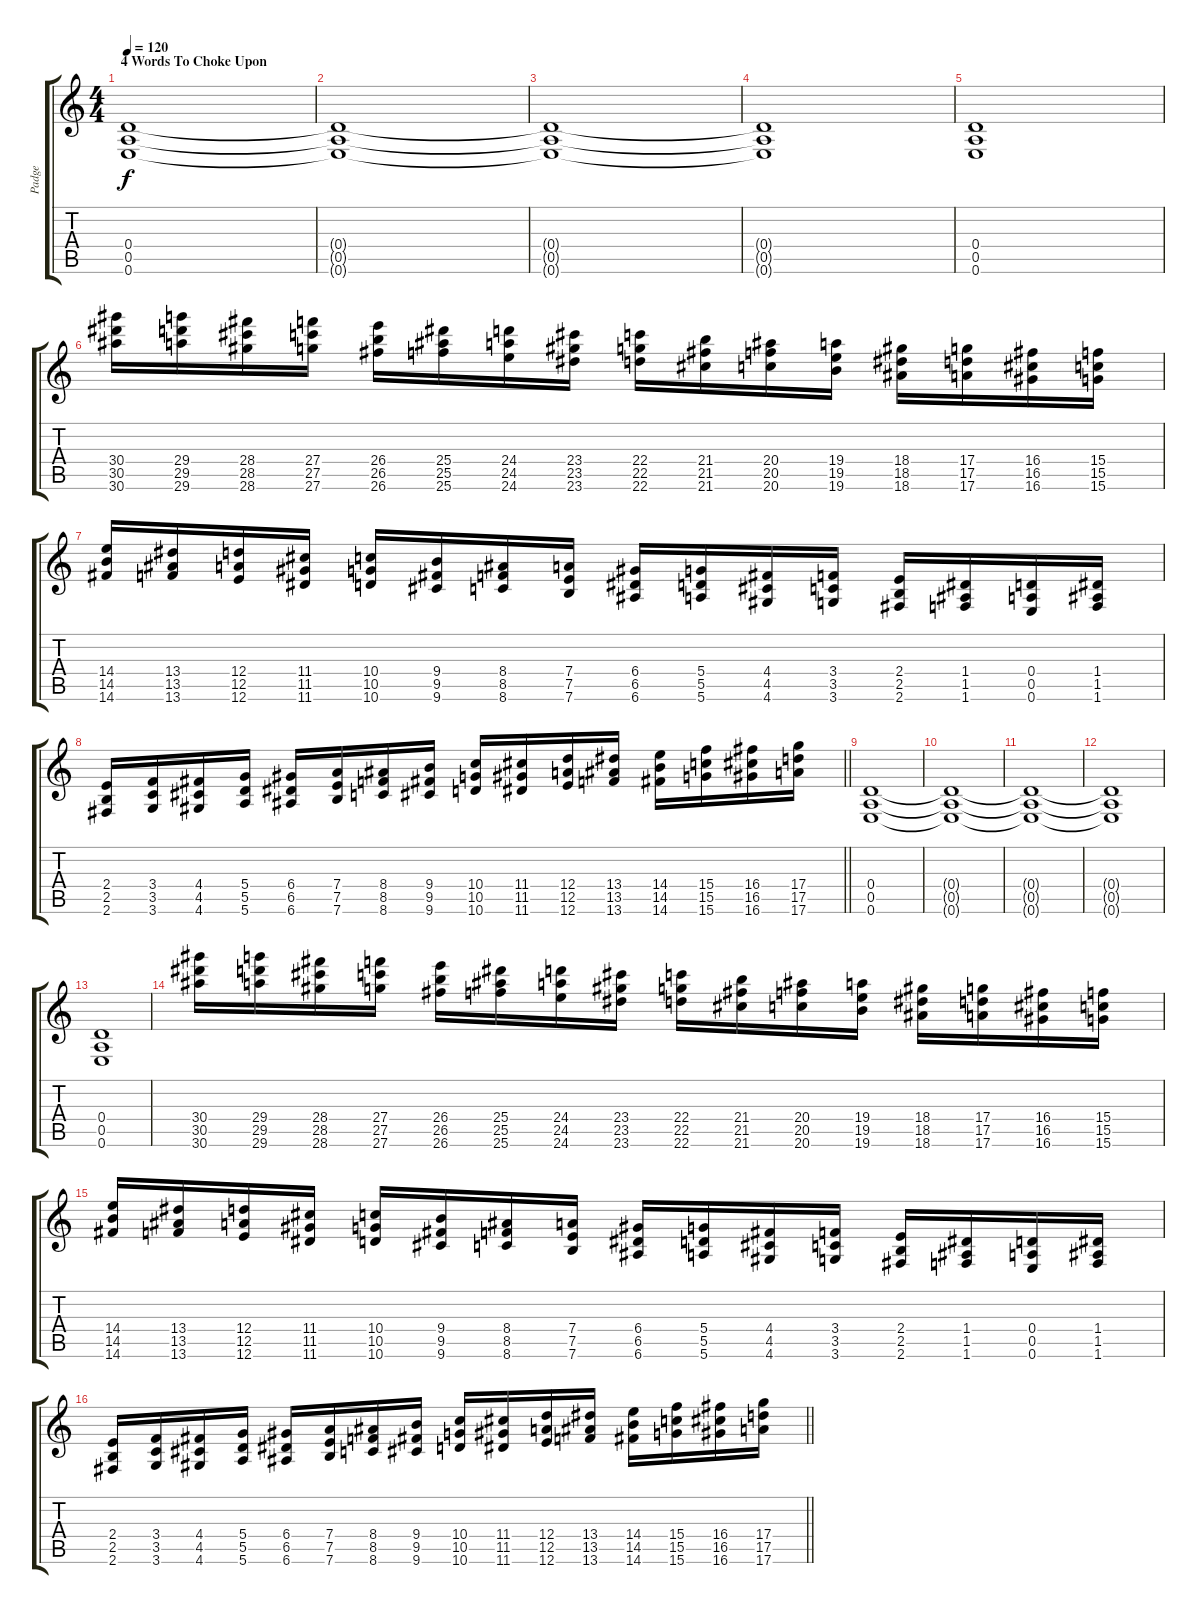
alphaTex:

\track ("Padge" "Padge") {instrument distortionguitar}
\staff {score tabs}
\tuning (E4 B3 G3 D3 A2 E2) {hide}
\ts (4 4)
\section ("" "4 Words To Choke Upon")
\tempo 120
\tempo 149
\tempo 120
\clef g2
\ks c
(0.4 0.5 0.6).1{dy f balance 0 instrument distortionguitar} |
(0.4{t} 0.5{t} 0.6{t}).1 |
(0.4{t} 0.5{t} 0.6{t}).1 |
(0.4{t} 0.5{t} 0.6{t}).1 |
(0.4 0.5 0.6).1 |
(30.4 30.5 30.6).16{instrument guitarfretnoise} (29.4 29.5 29.6).16 (28.4 28.5 28.6).16 (27.4 27.5 27.6).16 (26.4 26.5 26.6).16 (25.4 25.5 25.6).16 (24.4 24.5 24.6).16 (23.4 23.5 23.6).16 (22.4 22.5 22.6).16 (21.4 21.5 21.6).16 (20.4 20.5 20.6).16 (19.4 19.5 19.6).16 (18.4 18.5 18.6).16 (17.4 17.5 17.6).16 (16.4 16.5 16.6).16 (15.4 15.5 15.6).16 |
(14.4 14.5 14.6).16 (13.4 13.5 13.6).16 (12.4 12.5 12.6).16 (11.4 11.5 11.6).16 (10.4 10.5 10.6).16 (9.4 9.5 9.6).16 (8.4 8.5 8.6).16 (7.4 7.5 7.6).16 (6.4 6.5 6.6).16 (5.4 5.5 5.6).16 (4.4 4.5 4.6).16 (3.4 3.5 3.6).16 (2.4 2.5 2.6).16 (1.4 1.5 1.6).16 (0.4 0.5 0.6).16 (1.4 1.5 1.6).16 |
\barLineRight lightlight
(2.4 2.5 2.6).16 (3.4 3.5 3.6).16 (4.4 4.5 4.6).16 (5.4 5.5 5.6).16 (6.4 6.5 6.6).16 (7.4 7.5 7.6).16 (8.4 8.5 8.6).16 (9.4 9.5 9.6).16 (10.4 10.5 10.6).16 (11.4 11.5 11.6).16 (12.4 12.5 12.6).16 (13.4 13.5 13.6).16 (14.4 14.5 14.6).16 (15.4 15.5 15.6).16 (16.4 16.5 16.6).16 (17.4 17.5 17.6).16 |
(0.4 0.5 0.6).1{instrument distortionguitar} |
(0.4{t} 0.5{t} 0.6{t}).1 |
(0.4{t} 0.5{t} 0.6{t}).1 |
(0.4{t} 0.5{t} 0.6{t}).1 |
(0.4 0.5 0.6).1 |
(30.4 30.5 30.6).16{instrument guitarfretnoise} (29.4 29.5 29.6).16 (28.4 28.5 28.6).16 (27.4 27.5 27.6).16 (26.4 26.5 26.6).16 (25.4 25.5 25.6).16 (24.4 24.5 24.6).16 (23.4 23.5 23.6).16 (22.4 22.5 22.6).16 (21.4 21.5 21.6).16 (20.4 20.5 20.6).16 (19.4 19.5 19.6).16 (18.4 18.5 18.6).16 (17.4 17.5 17.6).16 (16.4 16.5 16.6).16 (15.4 15.5 15.6).16 |
(14.4 14.5 14.6).16 (13.4 13.5 13.6).16 (12.4 12.5 12.6).16 (11.4 11.5 11.6).16 (10.4 10.5 10.6).16 (9.4 9.5 9.6).16 (8.4 8.5 8.6).16 (7.4 7.5 7.6).16 (6.4 6.5 6.6).16 (5.4 5.5 5.6).16 (4.4 4.5 4.6).16 (3.4 3.5 3.6).16 (2.4 2.5 2.6).16 (1.4 1.5 1.6).16 (0.4 0.5 0.6).16 (1.4 1.5 1.6).16 |
\barLineRight lightlight
(2.4 2.5 2.6).16 (3.4 3.5 3.6).16 (4.4 4.5 4.6).16 (5.4 5.5 5.6).16 (6.4 6.5 6.6).16 (7.4 7.5 7.6).16 (8.4 8.5 8.6).16 (9.4 9.5 9.6).16 (10.4 10.5 10.6).16 (11.4 11.5 11.6).16 (12.4 12.5 12.6).16 (13.4 13.5 13.6).16 (14.4 14.5 14.6).16 (15.4 15.5 15.6).16 (16.4 16.5 16.6).16 (17.4 17.5 17.6).16
